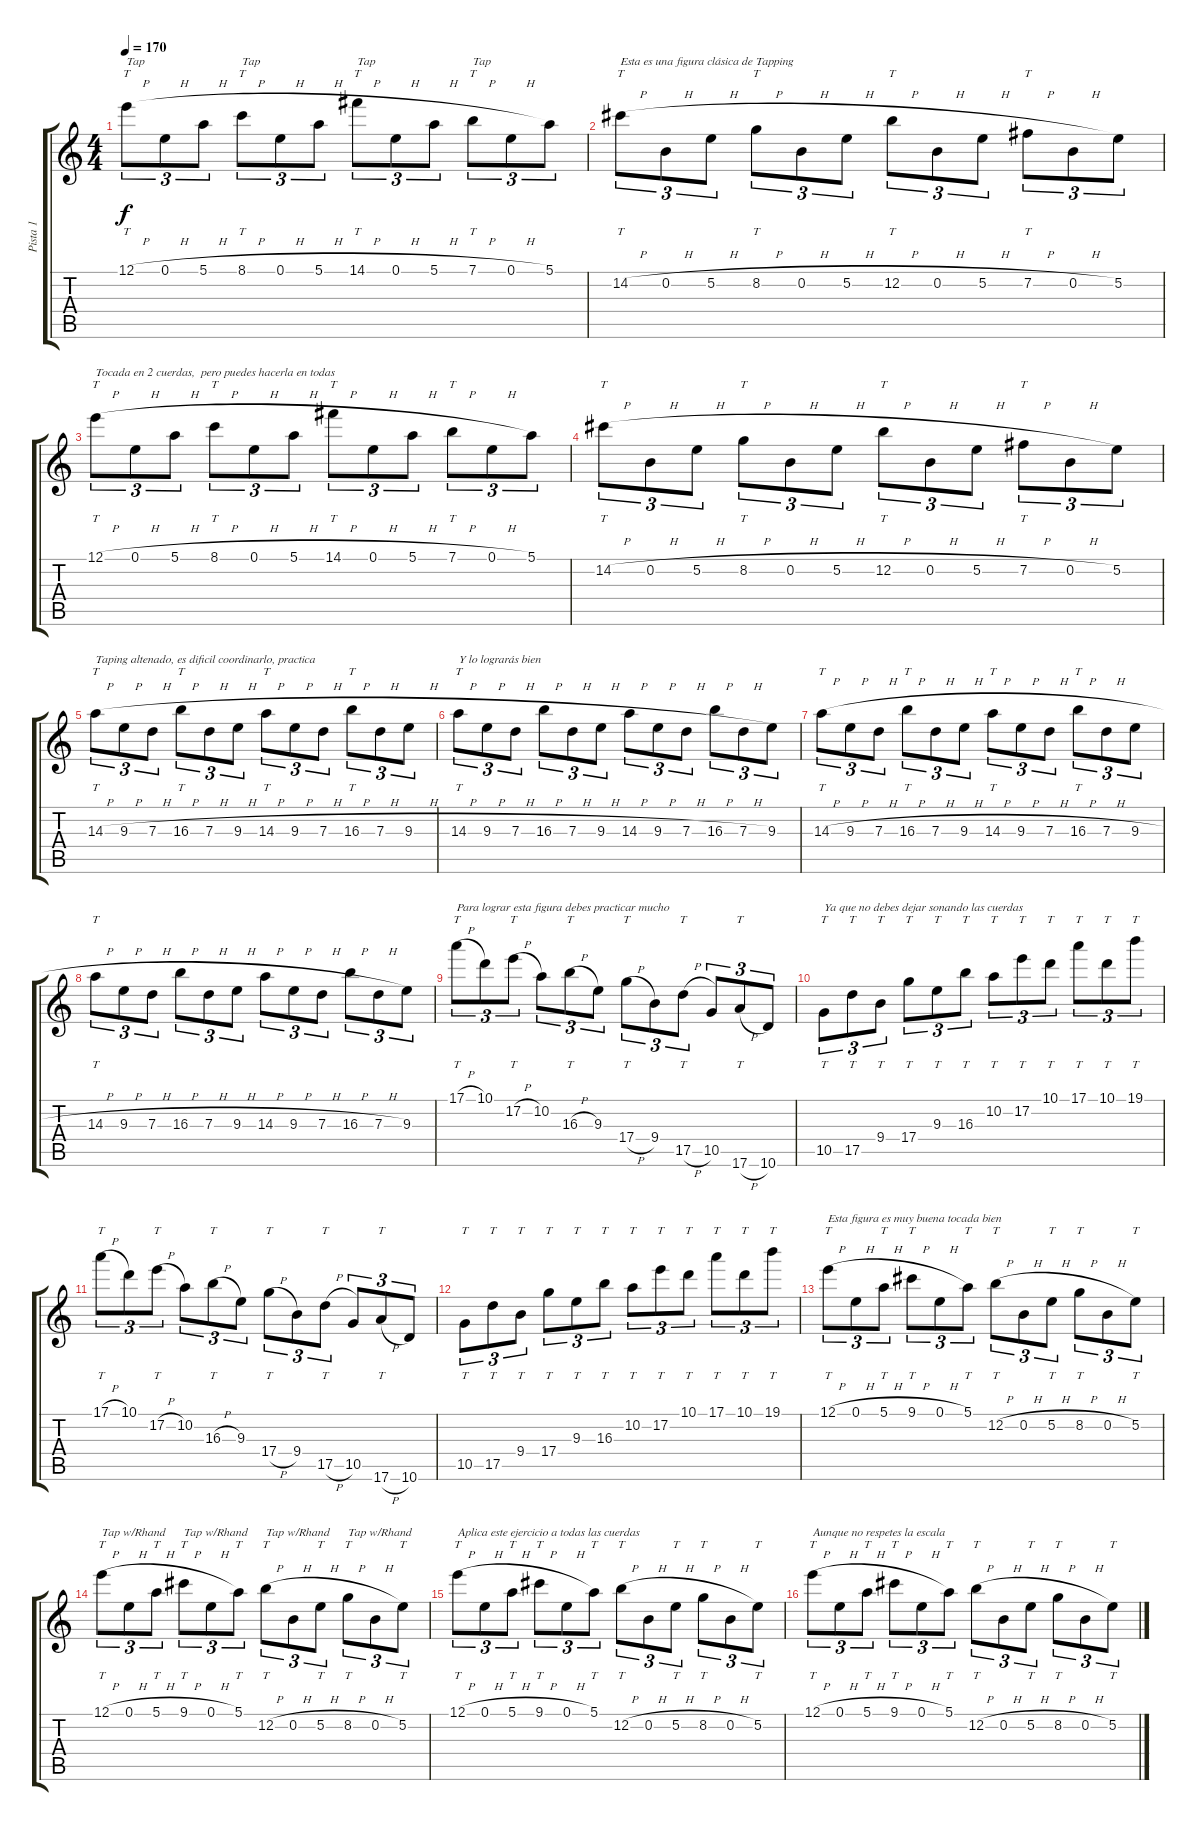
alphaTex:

\track ("Pista 1" "Pista 1") {instrument distortionguitar}
\staff {score tabs}
\tuning (E4 B3 G3 D3 A2 E2) {hide}
\ts (4 4)
\tempo 170
\clef g2
\ks c
12.1{h}.8{tt tu (3 2) txt "Tap" dy f instrument distortionguitar} 0.1{h}.8{tu (3 2)} 5.1{h}.8{tu (3 2)} 8.1{h}.8{tt tu (3 2) txt "Tap"} 0.1{h}.8{tu (3 2)} 5.1{h}.8{tu (3 2)} 14.1{h}.8{tt tu (3 2) txt "Tap"} 0.1{h}.8{tu (3 2)} 5.1{h}.8{tu (3 2)} 7.1{h}.8{tt tu (3 2) txt "Tap"} 0.1{h}.8{tu (3 2)} 5.1.8{tu (3 2)} |
14.2{h}.8{tt tu (3 2) txt "Esta es una figura clásica de Tapping"} 0.2{h}.8{tu (3 2)} 5.2{h}.8{tu (3 2)} 8.2{h}.8{tt tu (3 2)} 0.2{h}.8{tu (3 2)} 5.2{h}.8{tu (3 2)} 12.2{h}.8{tt tu (3 2)} 0.2{h}.8{tu (3 2)} 5.2{h}.8{tu (3 2)} 7.2{h}.8{tt tu (3 2)} 0.2{h}.8{tu (3 2)} 5.2.8{tu (3 2)} |
12.1{h}.8{tt tu (3 2) txt "Tocada en 2 cuerdas,  pero puedes hacerla en todas"} 0.1{h}.8{tu (3 2)} 5.1{h}.8{tu (3 2)} 8.1{h}.8{tt tu (3 2)} 0.1{h}.8{tu (3 2)} 5.1{h}.8{tu (3 2)} 14.1{h}.8{tt tu (3 2)} 0.1{h}.8{tu (3 2)} 5.1{h}.8{tu (3 2)} 7.1{h}.8{tt tu (3 2)} 0.1{h}.8{tu (3 2)} 5.1.8{tu (3 2)} |
14.2{h}.8{tt tu (3 2)} 0.2{h}.8{tu (3 2)} 5.2{h}.8{tu (3 2)} 8.2{h}.8{tt tu (3 2)} 0.2{h}.8{tu (3 2)} 5.2{h}.8{tu (3 2)} 12.2{h}.8{tt tu (3 2)} 0.2{h}.8{tu (3 2)} 5.2{h}.8{tu (3 2)} 7.2{h}.8{tt tu (3 2)} 0.2{h}.8{tu (3 2)} 5.2.8{tu (3 2)} |
14.3{h}.8{tt tu (3 2) txt "Taping altenado, es dificil coordinarlo, practica "} 9.3{h}.8{tu (3 2)} 7.3{h}.8{tu (3 2)} 16.3{h}.8{tt tu (3 2)} 7.3{h}.8{tu (3 2)} 9.3{h}.8{tu (3 2)} 14.3{h}.8{tt tu (3 2)} 9.3{h}.8{tu (3 2)} 7.3{h}.8{tu (3 2)} 16.3{h}.8{tt tu (3 2)} 7.3{h}.8{tu (3 2)} 9.3{h}.8{tu (3 2)} |
14.3{h}.8{tt tu (3 2) txt "Y lo lograrás bien"} 9.3{h}.8{tu (3 2)} 7.3{h}.8{tu (3 2)} 16.3{h}.8{tu (3 2)} 7.3{h}.8{tu (3 2)} 9.3{h}.8{tu (3 2)} 14.3{h}.8{tu (3 2)} 9.3{h}.8{tu (3 2)} 7.3{h}.8{tu (3 2)} 16.3{h}.8{tu (3 2)} 7.3{h}.8{tu (3 2)} 9.3.8{tu (3 2)} |
14.3{h}.8{tt tu (3 2)} 9.3{h}.8{tu (3 2)} 7.3{h}.8{tu (3 2)} 16.3{h}.8{tt tu (3 2)} 7.3{h}.8{tu (3 2)} 9.3{h}.8{tu (3 2)} 14.3{h}.8{tt tu (3 2)} 9.3{h}.8{tu (3 2)} 7.3{h}.8{tu (3 2)} 16.3{h}.8{tt tu (3 2)} 7.3{h}.8{tu (3 2)} 9.3{h}.8{tu (3 2)} |
14.3{h}.8{tt tu (3 2)} 9.3{h}.8{tu (3 2)} 7.3{h}.8{tu (3 2)} 16.3{h}.8{tu (3 2)} 7.3{h}.8{tu (3 2)} 9.3{h}.8{tu (3 2)} 14.3{h}.8{tu (3 2)} 9.3{h}.8{tu (3 2)} 7.3{h}.8{tu (3 2)} 16.3{h}.8{tu (3 2)} 7.3{h}.8{tu (3 2)} 9.3.8{tu (3 2)} |
17.1{h}.8{tt tu (3 2) txt "Para lograr esta figura debes practicar mucho"} 10.1.8{tu (3 2)} 17.2{h}.8{tt tu (3 2)} 10.2.8{tu (3 2)} 16.3{h}.8{tt tu (3 2)} 9.3.8{tu (3 2)} 17.4{h}.8{tt tu (3 2)} 9.4.8{tu (3 2)} 17.5{h}.8{tt tu (3 2)} 10.5.8{tu (3 2)} 17.6{h}.8{tt tu (3 2)} 10.6.8{tu (3 2)} |
10.5.8{tt tu (3 2) txt "Ya que no debes dejar sonando las cuerdas"} 17.5.8{tt tu (3 2)} 9.4.8{tt tu (3 2)} 17.4.8{tt tu (3 2)} 9.3.8{tt tu (3 2)} 16.3.8{tt tu (3 2)} 10.2.8{tt tu (3 2)} 17.2.8{tt tu (3 2)} 10.1.8{tt tu (3 2)} 17.1.8{tt tu (3 2)} 10.1.8{tt tu (3 2)} 19.1.8{tt tu (3 2)} |
17.1{h}.8{tt tu (3 2)} 10.1.8{tu (3 2)} 17.2{h}.8{tt tu (3 2)} 10.2.8{tu (3 2)} 16.3{h}.8{tt tu (3 2)} 9.3.8{tu (3 2)} 17.4{h}.8{tt tu (3 2)} 9.4.8{tu (3 2)} 17.5{h}.8{tt tu (3 2)} 10.5.8{tu (3 2)} 17.6{h}.8{tt tu (3 2)} 10.6.8{tu (3 2)} |
10.5.8{tt tu (3 2)} 17.5.8{tt tu (3 2)} 9.4.8{tt tu (3 2)} 17.4.8{tt tu (3 2)} 9.3.8{tt tu (3 2)} 16.3.8{tt tu (3 2)} 10.2.8{tt tu (3 2)} 17.2.8{tt tu (3 2)} 10.1.8{tt tu (3 2)} 17.1.8{tt tu (3 2)} 10.1.8{tt tu (3 2)} 19.1.8{tt tu (3 2)} |
12.1{h}.8{tt tu (3 2) txt "Esta figura es muy buena tocada bien"} 0.1{h}.8{tu (3 2)} 5.1{h}.8{tt tu (3 2)} 9.1{h}.8{tt tu (3 2)} 0.1{h}.8{tu (3 2)} 5.1.8{tt tu (3 2)} 12.2{h}.8{tt tu (3 2)} 0.2{h}.8{tu (3 2)} 5.2{h}.8{tt tu (3 2)} 8.2{h}.8{tt tu (3 2)} 0.2{h}.8{tu (3 2)} 5.2.8{tt tu (3 2)} |
12.1{h}.8{tt tu (3 2) txt "Tap w/Rhand"} 0.1{h}.8{tu (3 2)} 5.1{h}.8{tt tu (3 2)} 9.1{h}.8{tt tu (3 2) txt "Tap w/Rhand"} 0.1{h}.8{tu (3 2)} 5.1.8{tt tu (3 2)} 12.2{h}.8{tt tu (3 2) txt "Tap w/Rhand"} 0.2{h}.8{tu (3 2)} 5.2{h}.8{tt tu (3 2)} 8.2{h}.8{tt tu (3 2) txt "Tap w/Rhand"} 0.2{h}.8{tu (3 2)} 5.2.8{tt tu (3 2)} |
12.1{h}.8{tt tu (3 2) txt "Aplica este ejercicio a todas las cuerdas"} 0.1{h}.8{tu (3 2)} 5.1{h}.8{tt tu (3 2)} 9.1{h}.8{tt tu (3 2)} 0.1{h}.8{tu (3 2)} 5.1.8{tt tu (3 2)} 12.2{h}.8{tt tu (3 2)} 0.2{h}.8{tu (3 2)} 5.2{h}.8{tt tu (3 2)} 8.2{h}.8{tt tu (3 2)} 0.2{h}.8{tu (3 2)} 5.2.8{tt tu (3 2)} |
12.1{h}.8{tt tu (3 2) txt "Aunque no respetes la escala"} 0.1{h}.8{tu (3 2)} 5.1{h}.8{tt tu (3 2)} 9.1{h}.8{tt tu (3 2)} 0.1{h}.8{tu (3 2)} 5.1.8{tt tu (3 2)} 12.2{h}.8{tt tu (3 2)} 0.2{h}.8{tu (3 2)} 5.2{h}.8{tt tu (3 2)} 8.2{h}.8{tt tu (3 2)} 0.2{h}.8{tu (3 2)} 5.2.8{tt tu (3 2)}
